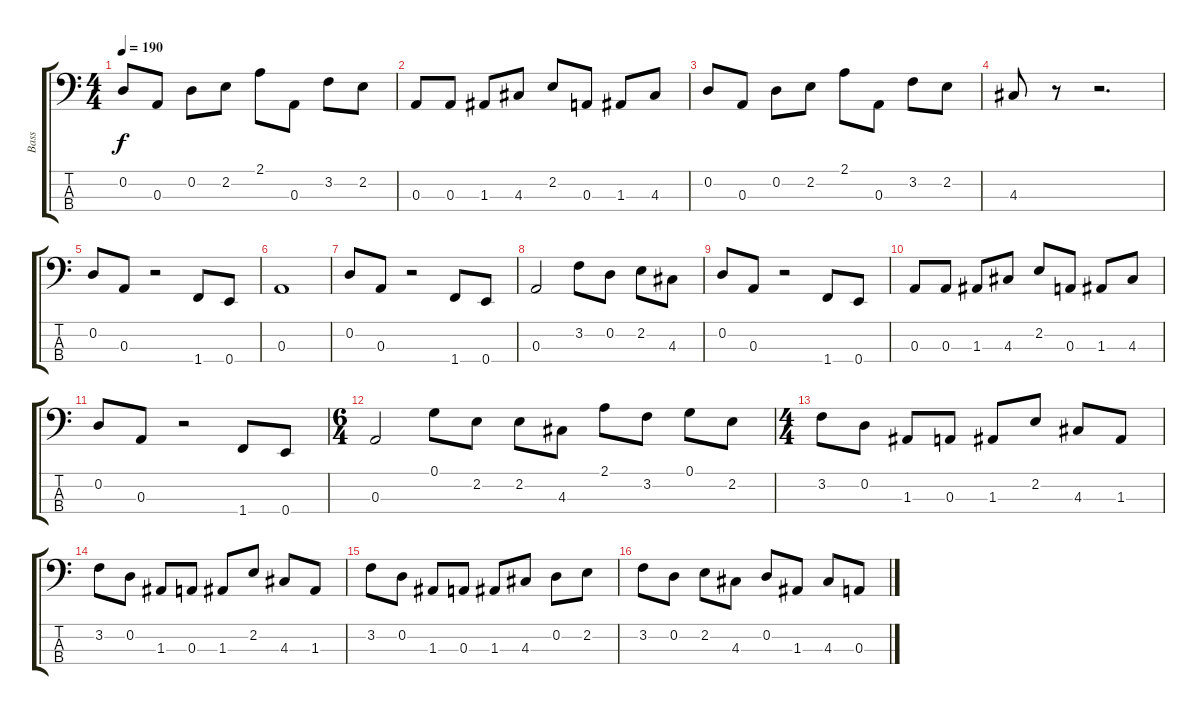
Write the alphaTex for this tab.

\track ("Bass" "Bass") {instrument electricbassfinger}
\staff {score tabs}
\tuning (G2 D2 A1 E1) {hide}
\ts (4 4)
\tempo 190
\clef f4
\ks c
0.2.8{dy f} 0.3.8 0.2.8 2.2.8 2.1.8 0.3.8 3.2.8 2.2.8 |
0.3.8 0.3.8 1.3.8 4.3.8 2.2.8 0.3.8 1.3.8 4.3.8 |
0.2.8 0.3.8 0.2.8 2.2.8 2.1.8 0.3.8 3.2.8 2.2.8 |
4.3.8 r.8 r.2{d} |
0.2.8 0.3.8 r.2 1.4.8 0.4.8 |
0.3.1 |
0.2.8 0.3.8 r.2 1.4.8 0.4.8 |
0.3.2 3.2.8 0.2.8 2.2.8 4.3.8 |
0.2.8 0.3.8 r.2 1.4.8 0.4.8 |
0.3.8 0.3.8 1.3.8 4.3.8 2.2.8 0.3.8 1.3.8 4.3.8 |
0.2.8 0.3.8 r.2 1.4.8 0.4.8 |
\ts (6 4)
0.3.2 0.1.8 2.2.8 2.2.8 4.3.8 2.1.8 3.2.8 0.1.8 2.2.8 |
\ts (4 4)
3.2.8 0.2.8 1.3.8 0.3.8 1.3.8 2.2.8 4.3.8 1.3.8 |
3.2.8 0.2.8 1.3.8 0.3.8 1.3.8 2.2.8 4.3.8 1.3.8 |
3.2.8 0.2.8 1.3.8 0.3.8 1.3.8 4.3.8 0.2.8 2.2.8 |
3.2.8 0.2.8 2.2.8 4.3.8 0.2.8 1.3.8 4.3.8 0.3.8
